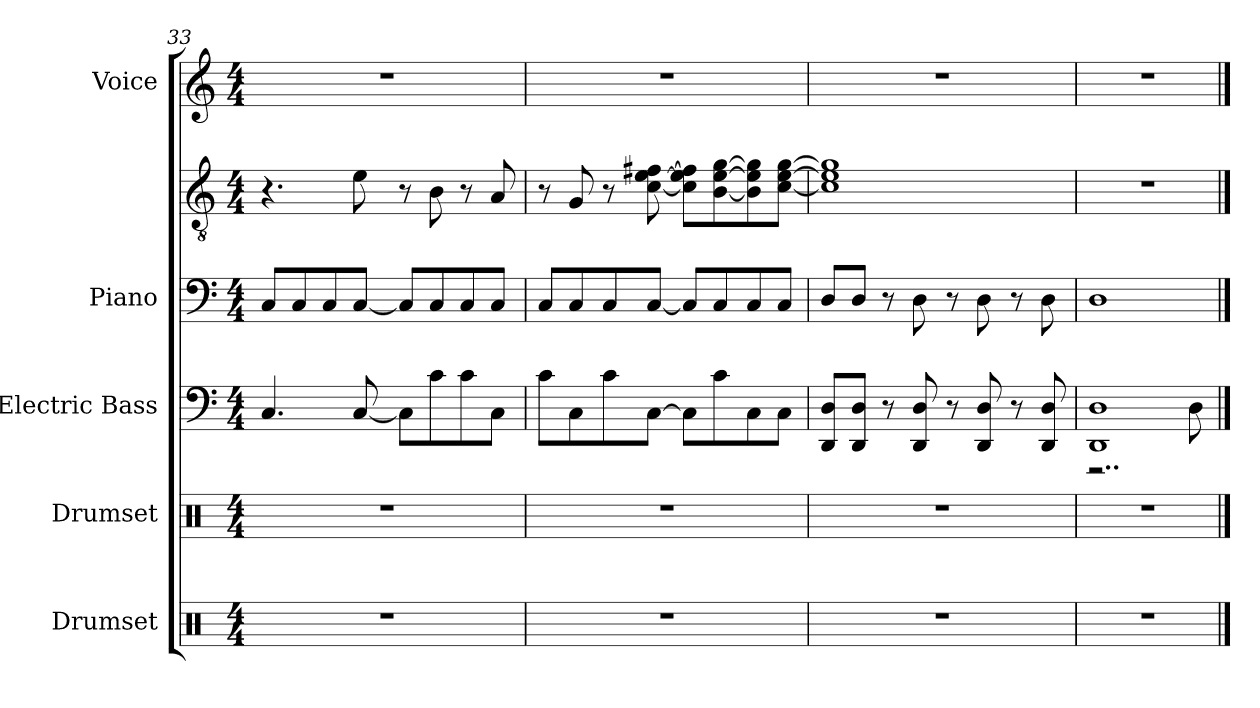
**kern	**kern	**kern	**kern	**kern	**kern
*part5	*part4	*part3	*part2	*part2	*part1
*staff6	*staff5	*staff4	*staff3	*staff2	*staff1
*I"Drumset	*I"Drumset	*I"Electric Bass	*I"Piano	*	*I"Voice
*I'D. Set	*I'D. Set	*I'El. B.	*I'Pno	*	*I'V
*clefX	*clefX	*clefF4	*clefF4	*clefGv2	*clefG2
*	*	*ITrd7c12	*	*	*
*k[]	*k[]	*k[]	*k[]	*k[]	*k[]
*M4/4	*M4/4	*M4/4	*M4/4	*M4/4	*M4/4
=33	=33	=33	=33	=33	=33
1r	1r	4.CC/	8C/L	4.r	1r
.	.	.	8C/	.	.
.	.	.	8C/	.	.
.	.	[8CC/	[8C/J	8e\	.
.	.	8CC\L]	8C/L]	8r	.
.	.	8C\	8C/	8B\	.
.	.	8C\	8C/	8r	.
.	.	8CC\J	8C/J	8A/	.
=34	=34	=34	=34	=34	=34
1r	1r	8C\L	8C/L	8r	1r
.	.	8CC\	8C/	8G/	.
.	.	8C\	8C/	8r	.
.	.	[8CC\J	[8C/J	[8c\ [8e\ [8f#X\	.
.	.	8CC\L]	8C/L]	8c\] 8e\] 8f#\]L	.
.	.	8C\	8C/	[8B\ [8e\ [8g\	.
.	.	8CC\	8C/	8B\] 8e\] 8g\]	.
.	.	8CC\J	8C/J	[8c\ [8e\ [8g\J	.
!!LO:PB:g=z
=35	=35	=35	=35	=35	=35
1r	1r	8DDD/ 8DD/L	8D/L	1c] 1e] 1g]	1r
.	.	8DDD/ 8DD/J	8D/J	.	.
.	.	8r	8r	.	.
.	.	8DDD/ 8DD/	8D\	.	.
.	.	8r	8r	.	.
.	.	8DDD/ 8DD/	8D\	.	.
.	.	8r	8r	.	.
.	.	8DDD/ 8DD/	8D\	.	.
=36	=36	=36	=36	=36	=36
*	*	*^	*	*	*
1r	1r	1DDD 1DD	2..r	1D	1r	1r
.	.	.	8DD\	.	.	.
*	*	*v	*v	*	*	*
==	==	==	==	==	==
*-	*-	*-	*-	*-	*-
